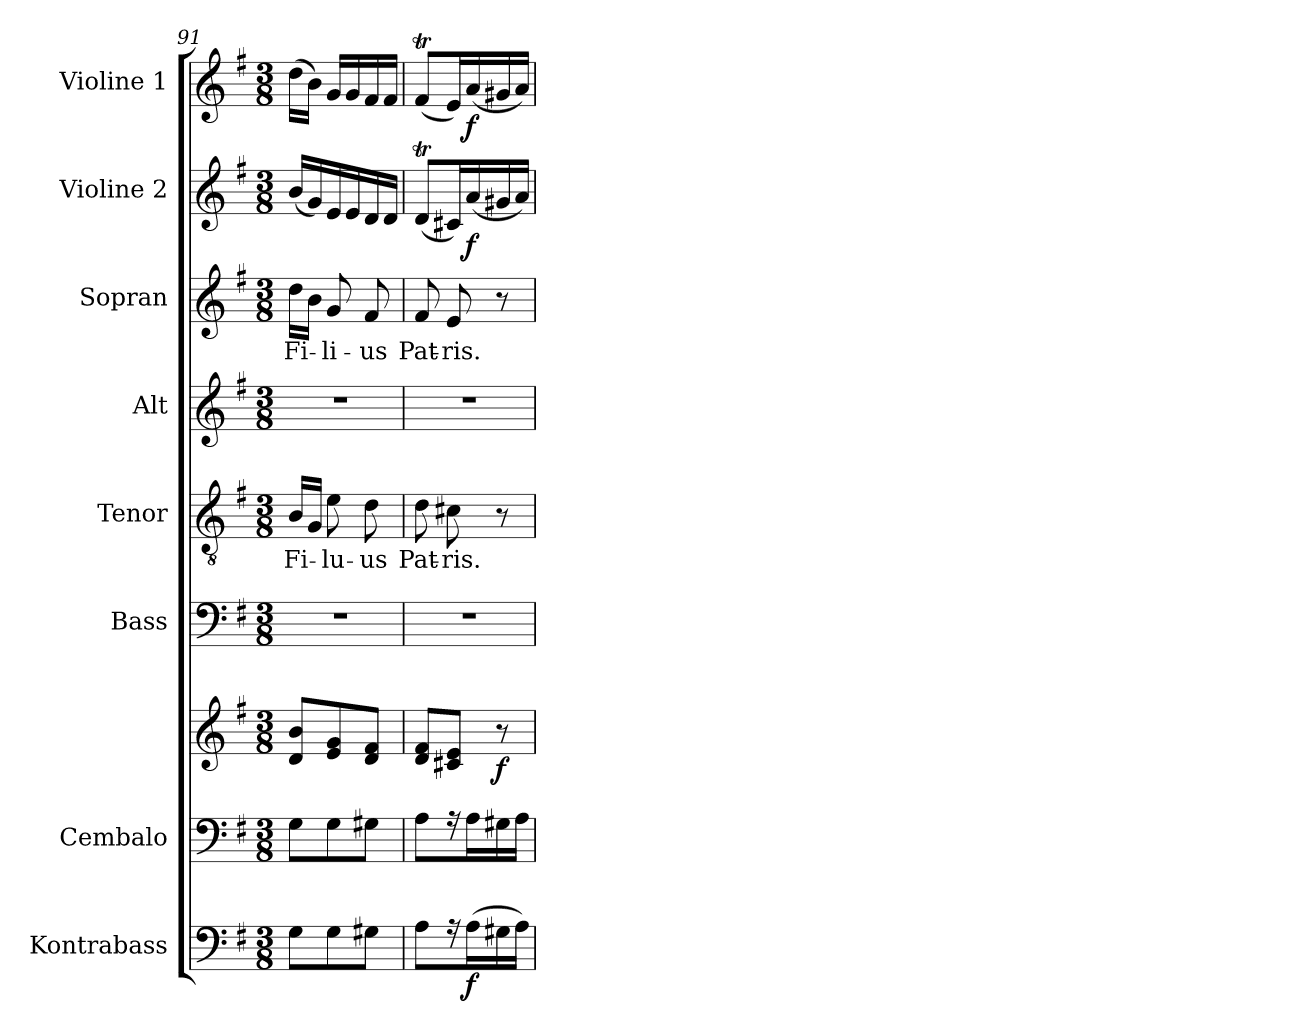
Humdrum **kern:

**kern	**dynam	**kern	**kern	**dynam	**kern	**kern	**text	**kern	**kern	**text	**kern	**dynam	**kern	**dynam
*part8	*part8	*part7	*part7	*part7	*part6	*part5	*part5	*part4	*part3	*part3	*part2	*part2	*part1	*part1
*staff9	*staff9	*staff8	*staff7	*staff7/8	*staff6	*staff5	*staff5	*staff4	*staff3	*staff3	*staff2	*staff2	*staff1	*staff1
*I"Kontrabass	*	*I"Cembalo	*	*	*I"Bass	*I"Tenor	*	*I"Alt	*I"Sopran	*	*I"Violine 2	*	*I"Violine 1	*
*I'Kb.	*	*I'Cemb.	*	*	*I'B.	*I'T.	*	*I'A.	*I'S.	*	*I'Vl. 2	*	*I'Vl. 1	*
*clefF4	*	*clefF4	*clefG2	*	*clefF4	*clefGv2	*	*clefG2	*clefG2	*	*clefG2	*	*clefG2	*
*ITrd7c12	*	*	*	*	*	*	*	*	*	*	*	*	*	*
*k[f#]	*	*k[f#]	*k[f#]	*	*k[f#]	*k[f#]	*	*k[f#]	*k[f#]	*	*k[f#]	*	*k[f#]	*
*G:	*	*G:	*G:	*	*G:	*G:	*	*G:	*G:	*	*G:	*	*G:	*
*M3/8	*	*M3/8	*M3/8	*	*M3/8	*M3/8	*	*M3/8	*M3/8	*	*M3/8	*	*M3/8	*
=91	=91	=91	=91	=91	=91	=91	=91	=91	=91	=91	=91	=91	=91	=91
!	!	!	!	!	!	!	!LO:LY:b	!	!	!LO:LY:b	!	!	!	!
8GG\L	.	8G\L	8d/ 8b/L	.	4.r	16B/LL	Fi-	4.r	16dd\LL	Fi-	(<16b/LL	.	(>16dd\LL	.
.	.	.	.	.	.	16G/JJ	.	.	16b\JJ	.	16g/)	.	16b\JJ)	.
!	!	!	!	!	!	!	!LO:LY:b	!	!	!LO:LY:b	!	!	!	!
8GG\	.	8G\	8e/ 8g/	.	.	8e\	-lu-	.	8g/	-li-	16e/	.	16g/LL	.
.	.	.	.	.	.	.	.	.	.	.	16e/	.	16g/	.
!	!	!	!	!	!	!	!LO:LY:b	!	!	!LO:LY:b	!	!	!	!
8GG#X\J	.	8G#X\J	8d/ 8f#/J	.	.	8d\	-us	.	8f#/	-us	16d/	.	16f#/	.
.	.	.	.	.	.	.	.	.	.	.	16d/JJ	.	16f#/JJ	.
=92	=92	=92	=92	=92	=92	=92	=92	=92	=92	=92	=92	=92	=92	=92
!	!	!	!	!	!	!	!LO:LY:b	!	!	!LO:LY:b	!	!	!	!
8AA\L	.	8A\L	8d/ 8f#/L	.	4.r	8d\	Pat-	4.r	8f#/	Pat-	(<8dT/L	.	(<8f#t/L	.
!	!	!	!	!	!	!	!LO:LY:b	!	!	!LO:LY:b	!	!	!	!
16r	.	16r	8c#X/ 8e/J	.	.	8c#X\	-ris.	.	8e/	-ris.	16c#X/L)	.	16e/L)	.
!	!LO:DY:b	!	!	!	!	!	!	!	!	!	!	!LO:DY:b	!	!LO:DY:b
(>16AA\L	f	16A\L	.	.	.	.	.	.	.	.	(<16a/	f	(<16a/	f
!	!	!	!	!LO:DY:b	!	!	!	!	!	!	!	!	!	!
16GG#X\	.	16G#X\	8r	f	.	8r	.	.	8r	.	16g#X/	.	16g#X/	.
16AA\JJ)	.	16A\JJ	.	.	.	.	.	.	.	.	16a/JJ)	.	16a/JJ)	.
=	=	=	=	=	=	=	=	=	=	=	=	=	=	=
*-	*-	*-	*-	*-	*-	*-	*-	*-	*-	*-	*-	*-	*-	*-
